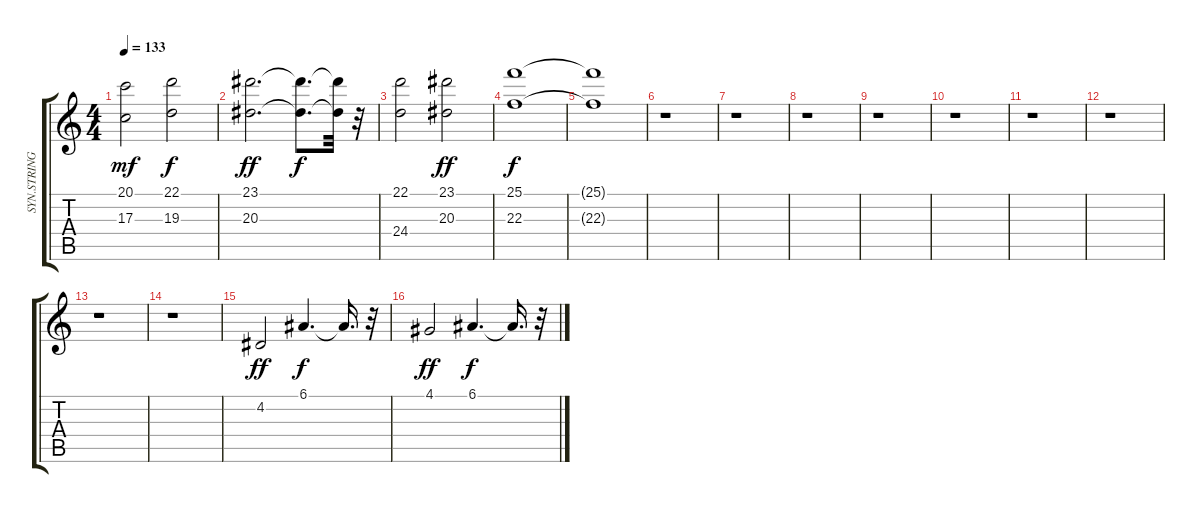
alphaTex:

\track ("SYN.STRINGS                         " "SYN.STRING") {instrument synthstrings1}
\staff {score tabs}
\tuning (E4 B3 G3 D3 A2 E2) {hide}
\ts (4 4)
\tempo 133
\clef g2
\ks c
(20.1 17.3).2{dy mf} (22.1 19.3).2{dy f} |
(23.1 20.3).2{d dy ff} (23.1{t} 20.3{t}).8{d dy f} (23.1{t} 20.3{t}).32 r.32 |
(22.1 24.4).2 (23.1 20.3).2{dy ff} |
(25.1 22.3).1{dy f} |
(25.1{t} 22.3{t}).1 |
r.1 |
r.1 |
r.1 |
r.1 |
r.1 |
r.1 |
r.1 |
r.1 |
r.1 |
4.2.2{dy ff} 6.1.4{d dy f} 6.1{t}.16{d} r.32 |
4.1.2{dy ff} 6.1.4{d dy f} 6.1{t}.16{d} r.32
